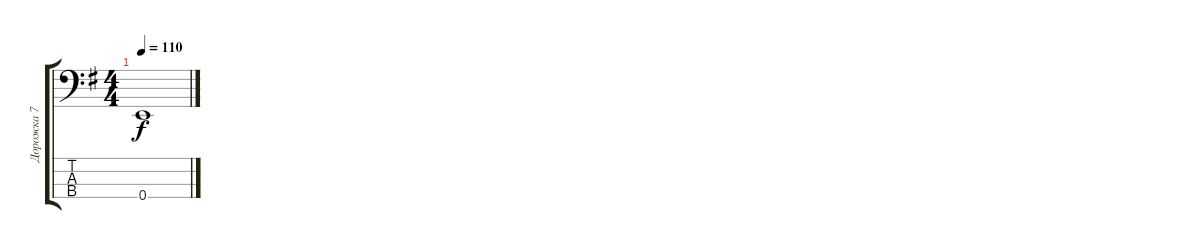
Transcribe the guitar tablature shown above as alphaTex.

\track ("Дорожка 7" "Дорожка 7") {instrument electricbasspick}
\staff {score tabs}
\tuning (G2 D2 A1 E1) {hide}
\ts (4 4)
\tempo 110
\clef f4
\ks eminor
0.4{t}.1{dy f}
